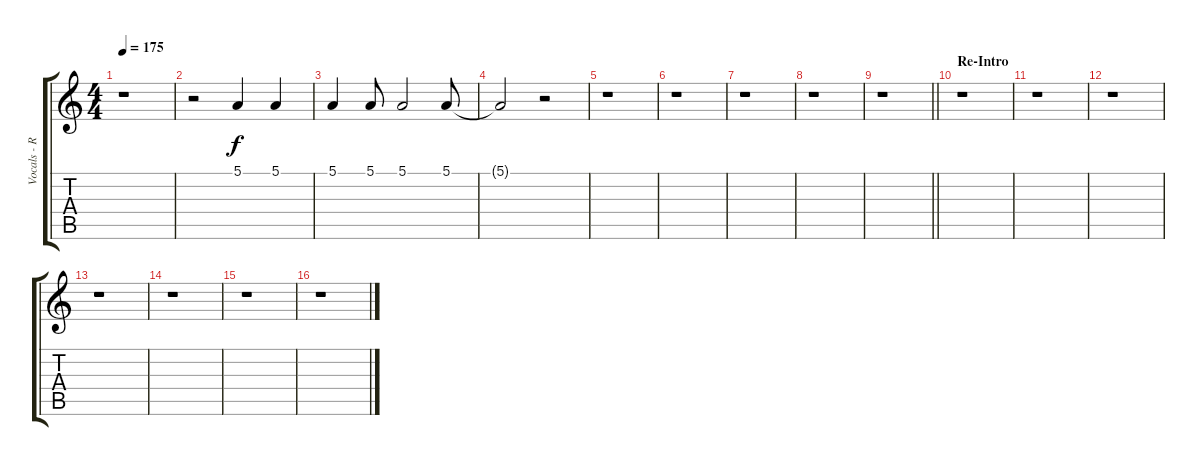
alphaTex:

\track ("Vocals - Rob Halford" "Vocals - R") {instrument lead2sawtooth}
\staff {score tabs}
\tuning (E4 B3 G3 D3 A2 E2) {hide}
\ts (4 4)
\tempo 175
\clef g2
\ks c
r.1{dy f} |
r.2 5.1.4 5.1.4 |
5.1.4 5.1.8 5.1.2 5.1.8 |
5.1{t}.2 r.2 |
r.1 |
r.1 |
r.1 |
r.1 |
\barLineRight lightlight
r.1 |
\section ("" "Re-Intro")
r.1 |
r.1 |
r.1 |
r.1 |
r.1 |
r.1 |
r.1
